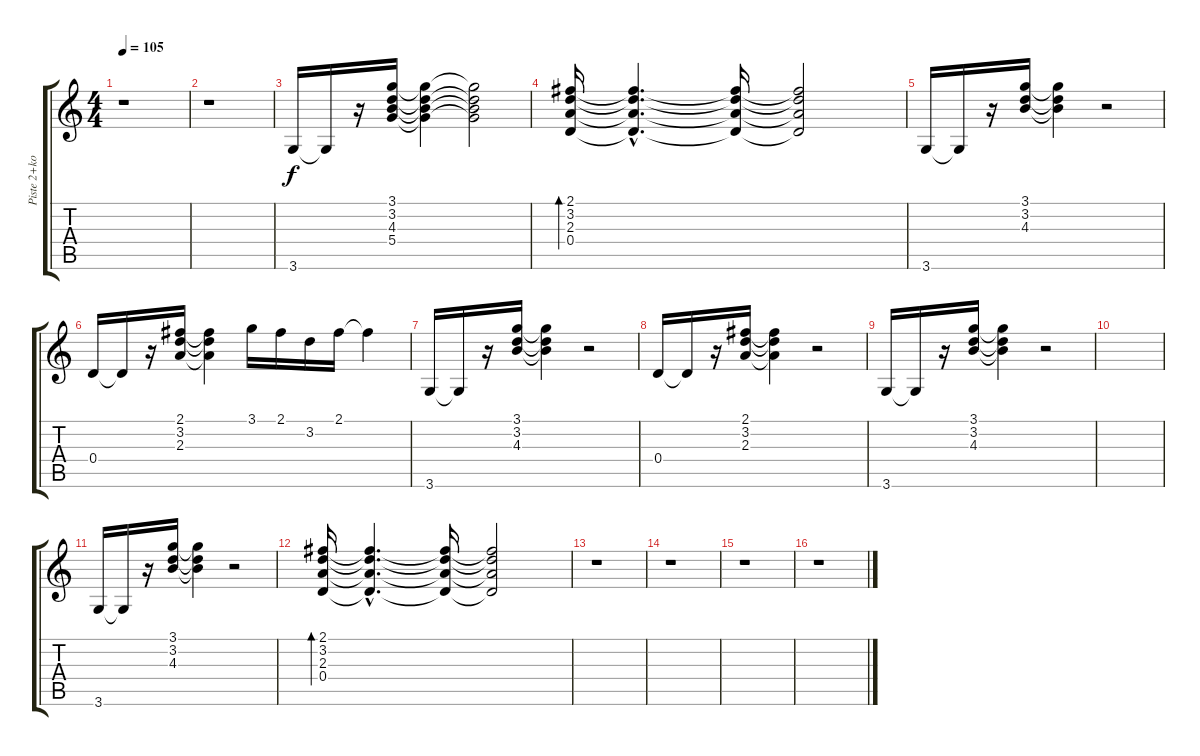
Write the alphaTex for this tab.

\track ("Piste 2+kogote" "Piste 2+ko") {instrument acousticguitarsteel}
\staff {score tabs}
\tuning (E4 B3 G3 D3 A2 E2) {hide}
\ts (4 4)
\tempo 105
\clef g2
\ks c
r.1{dy f instrument acousticguitarsteel} |
r.1 |
3.6.16 3.6{t}.16 r.16 (3.1 3.2 4.3 5.4).16 (3.1{t} 3.2{t} 4.3{t} 5.4{t}).4 (3.1{t} 3.2{t} 4.3{t} 5.4{t}).2 |
(2.1 3.2 2.3 0.4).16{bd 480} (2.1{hac t} 3.2{hac t} 2.3{hac t} 0.4{hac t}).4{d} (2.1{t} 3.2{t} 2.3{t} 0.4{t}).16 (2.1{t} 3.2{t} 2.3{t} 0.4{t}).2 |
3.6.16 3.6{t}.16 r.16 (3.1 3.2 4.3).16 (3.1{t} 3.2{t} 4.3{t}).4 r.2 |
0.4.16 0.4{t}.16 r.16 (2.1 3.2 2.3).16 (2.1{t} 3.2{t} 2.3{t}).4 3.1.16 2.1.16 3.2.16 2.1.16 2.1{t}.4 |
3.6.16 3.6{t}.16 r.16 (3.1 3.2 4.3).16 (3.1{t} 3.2{t} 4.3{t}).4 r.2 |
0.4.16 0.4{t}.16 r.16 (2.1 3.2 2.3).16 (2.1{t} 3.2{t} 2.3{t}).4 r.2 |
3.6.16 3.6{t}.16 r.16 (3.1 3.2 4.3).16 (3.1{t} 3.2{t} 4.3{t}).4 r.2 |
|
3.6.16 3.6{t}.16 r.16 (3.1 3.2 4.3).16 (3.1{t} 3.2{t} 4.3{t}).4 r.2 |
(2.1 3.2 2.3 0.4).16{bd 480} (2.1{hac t} 3.2{hac t} 2.3{hac t} 0.4{hac t}).4{d} (2.1{t} 3.2{t} 2.3{t} 0.4{t}).16 (2.1{t} 3.2{t} 2.3{t} 0.4{t}).2 |
r.1 |
r.1 |
r.1 |
r.1
